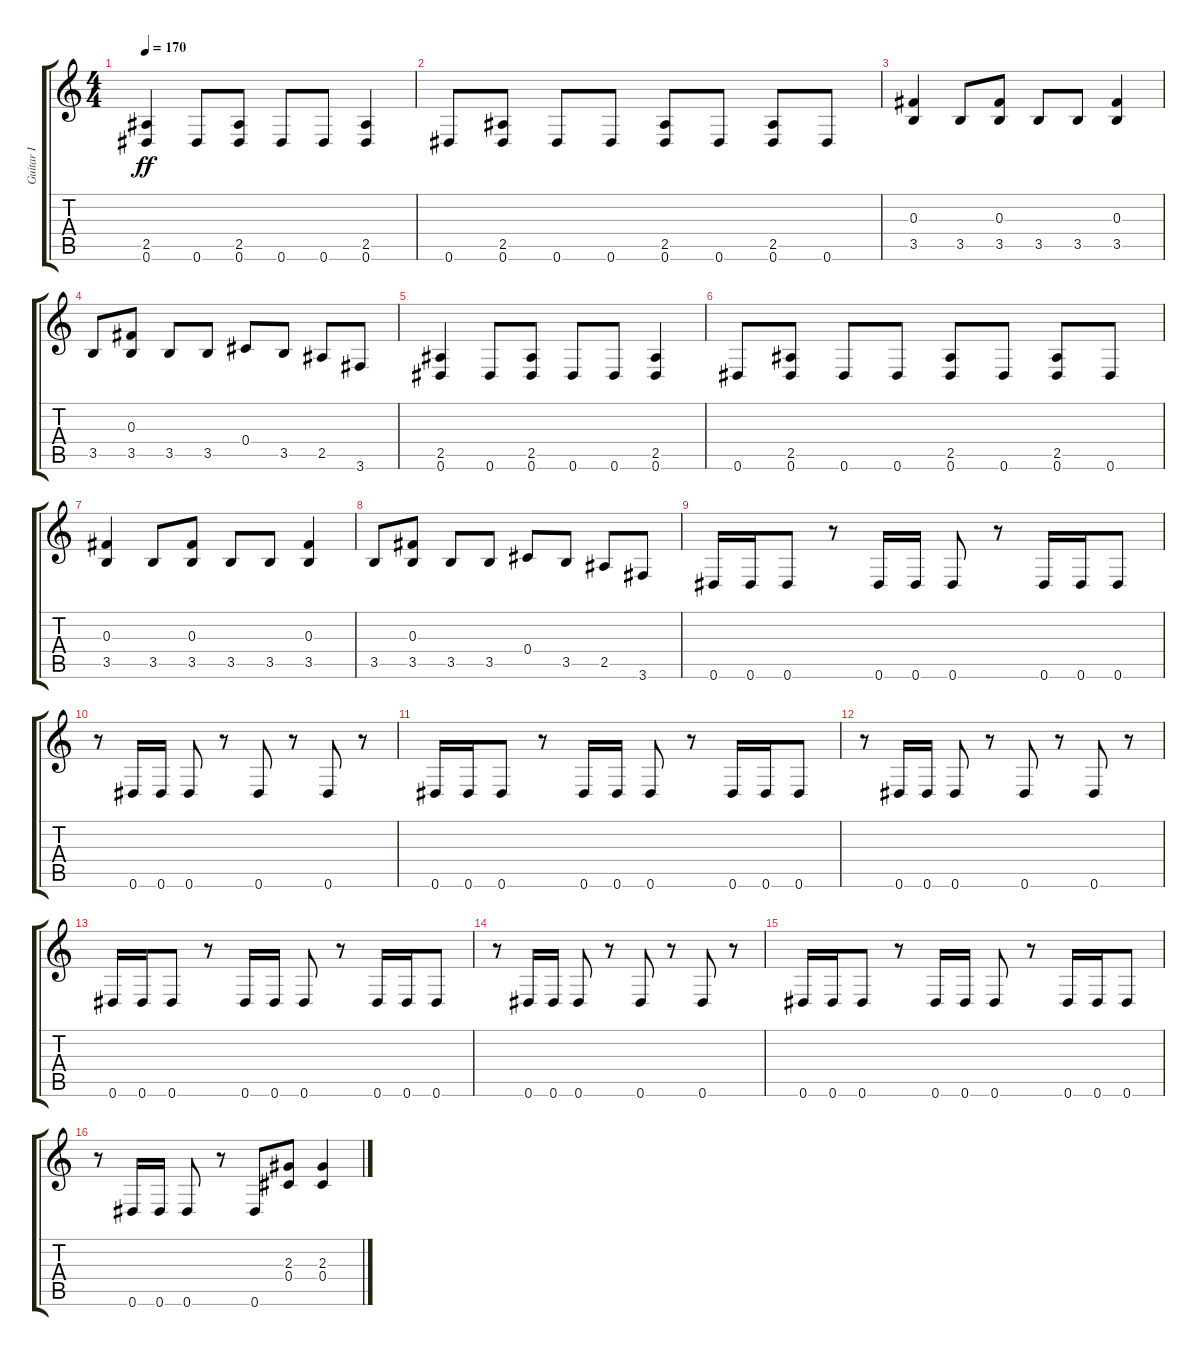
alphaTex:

\track ("Guitar I" "Guitar I") {instrument distortionguitar}
\staff {score tabs}
\tuning (Eb4 Bb3 Gb3 Db3 Ab2 Eb2) {hide}
\ts (4 4)
\tempo 170
\clef g2
\ks c
(2.5 0.6).4{dy ff} 0.6.8 (2.5 0.6).8 0.6.8 0.6.8 (2.5 0.6).4 |
0.6.8 (2.5 0.6).8 0.6.8 0.6.8 (2.5 0.6).8 0.6.8 (2.5 0.6).8 0.6.8 |
(0.3 3.5).4 3.5.8 (0.3 3.5).8 3.5.8 3.5.8 (0.3 3.5).4 |
3.5.8 (0.3 3.5).8 3.5.8 3.5.8 0.4.8 3.5.8 2.5.8 3.6.8 |
(2.5 0.6).4 0.6.8 (2.5 0.6).8 0.6.8 0.6.8 (2.5 0.6).4 |
0.6.8 (2.5 0.6).8 0.6.8 0.6.8 (2.5 0.6).8 0.6.8 (2.5 0.6).8 0.6.8 |
(0.3 3.5).4 3.5.8 (0.3 3.5).8 3.5.8 3.5.8 (0.3 3.5).4 |
3.5.8 (0.3 3.5).8 3.5.8 3.5.8 0.4.8 3.5.8 2.5.8 3.6.8 |
0.6.16 0.6.16 0.6.8 r.8 0.6.16 0.6.16 0.6.8 r.8 0.6.16 0.6.16 0.6.8 |
r.8 0.6.16 0.6.16 0.6.8 r.8 0.6.8 r.8 0.6.8 r.8 |
0.6.16 0.6.16 0.6.8 r.8 0.6.16 0.6.16 0.6.8 r.8 0.6.16 0.6.16 0.6.8 |
r.8 0.6.16 0.6.16 0.6.8 r.8 0.6.8 r.8 0.6.8 r.8 |
0.6.16 0.6.16 0.6.8 r.8 0.6.16 0.6.16 0.6.8 r.8 0.6.16 0.6.16 0.6.8 |
r.8 0.6.16 0.6.16 0.6.8 r.8 0.6.8 r.8 0.6.8 r.8 |
0.6.16 0.6.16 0.6.8 r.8 0.6.16 0.6.16 0.6.8 r.8 0.6.16 0.6.16 0.6.8 |
r.8 0.6.16 0.6.16 0.6.8 r.8 0.6.8 (2.3 0.4).8 (2.3 0.4).4
